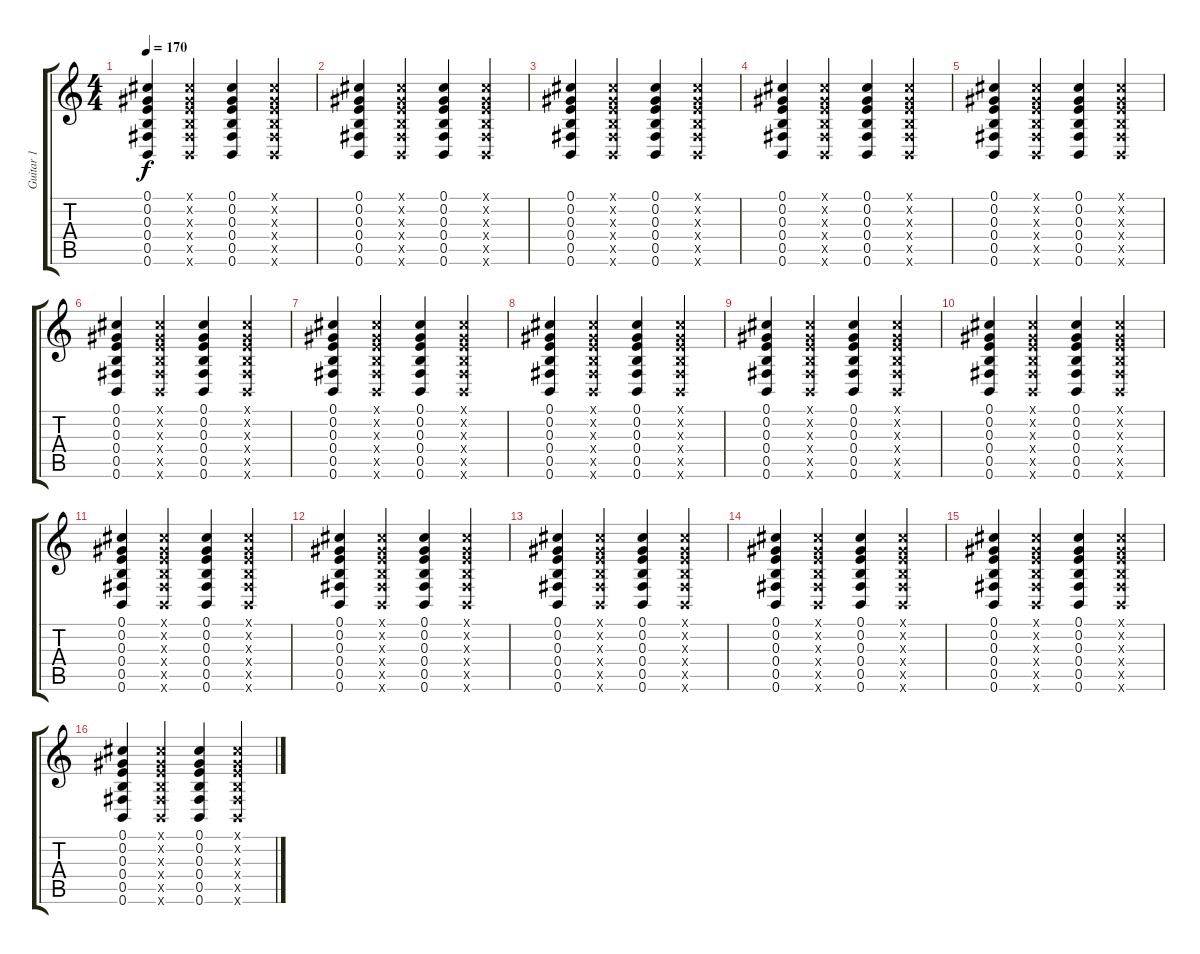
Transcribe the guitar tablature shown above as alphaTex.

\track ("Guitar 1" "Guitar 1") {instrument overdrivenguitar}
\staff {score tabs}
\tuning (Db4 Ab3 E3 B2 Gb2 B1) {hide}
\ts (4 4)
\tempo 170
\clef g2
\ks c
(0.1 0.2 0.3 0.4 0.5 0.6).4{dy f} (0.1{x} 0.2{x} 0.3{x} 0.4{x} 0.5{x} 0.6{x}).4 (0.1 0.2 0.3 0.4 0.5 0.6).4 (0.1{x} 0.2{x} 0.3{x} 0.4{x} 0.5{x} 0.6{x}).4 |
(0.1 0.2 0.3 0.4 0.5 0.6).4 (0.1{x} 0.2{x} 0.3{x} 0.4{x} 0.5{x} 0.6{x}).4 (0.1 0.2 0.3 0.4 0.5 0.6).4 (0.1{x} 0.2{x} 0.3{x} 0.4{x} 0.5{x} 0.6{x}).4 |
(0.1 0.2 0.3 0.4 0.5 0.6).4 (0.1{x} 0.2{x} 0.3{x} 0.4{x} 0.5{x} 0.6{x}).4 (0.1 0.2 0.3 0.4 0.5 0.6).4 (0.1{x} 0.2{x} 0.3{x} 0.4{x} 0.5{x} 0.6{x}).4 |
(0.1 0.2 0.3 0.4 0.5 0.6).4 (0.1{x} 0.2{x} 0.3{x} 0.4{x} 0.5{x} 0.6{x}).4 (0.1 0.2 0.3 0.4 0.5 0.6).4 (0.1{x} 0.2{x} 0.3{x} 0.4{x} 0.5{x} 0.6{x}).4 |
(0.1 0.2 0.3 0.4 0.5 0.6).4 (0.1{x} 0.2{x} 0.3{x} 0.4{x} 0.5{x} 0.6{x}).4 (0.1 0.2 0.3 0.4 0.5 0.6).4 (0.1{x} 0.2{x} 0.3{x} 0.4{x} 0.5{x} 0.6{x}).4 |
(0.1 0.2 0.3 0.4 0.5 0.6).4 (0.1{x} 0.2{x} 0.3{x} 0.4{x} 0.5{x} 0.6{x}).4 (0.1 0.2 0.3 0.4 0.5 0.6).4 (0.1{x} 0.2{x} 0.3{x} 0.4{x} 0.5{x} 0.6{x}).4 |
(0.1 0.2 0.3 0.4 0.5 0.6).4 (0.1{x} 0.2{x} 0.3{x} 0.4{x} 0.5{x} 0.6{x}).4 (0.1 0.2 0.3 0.4 0.5 0.6).4 (0.1{x} 0.2{x} 0.3{x} 0.4{x} 0.5{x} 0.6{x}).4 |
(0.1 0.2 0.3 0.4 0.5 0.6).4 (0.1{x} 0.2{x} 0.3{x} 0.4{x} 0.5{x} 0.6{x}).4 (0.1 0.2 0.3 0.4 0.5 0.6).4 (0.1{x} 0.2{x} 0.3{x} 0.4{x} 0.5{x} 0.6{x}).4 |
(0.1 0.2 0.3 0.4 0.5 0.6).4 (0.1{x} 0.2{x} 0.3{x} 0.4{x} 0.5{x} 0.6{x}).4 (0.1 0.2 0.3 0.4 0.5 0.6).4 (0.1{x} 0.2{x} 0.3{x} 0.4{x} 0.5{x} 0.6{x}).4 |
(0.1 0.2 0.3 0.4 0.5 0.6).4 (0.1{x} 0.2{x} 0.3{x} 0.4{x} 0.5{x} 0.6{x}).4 (0.1 0.2 0.3 0.4 0.5 0.6).4 (0.1{x} 0.2{x} 0.3{x} 0.4{x} 0.5{x} 0.6{x}).4 |
(0.1 0.2 0.3 0.4 0.5 0.6).4 (0.1{x} 0.2{x} 0.3{x} 0.4{x} 0.5{x} 0.6{x}).4 (0.1 0.2 0.3 0.4 0.5 0.6).4 (0.1{x} 0.2{x} 0.3{x} 0.4{x} 0.5{x} 0.6{x}).4 |
(0.1 0.2 0.3 0.4 0.5 0.6).4 (0.1{x} 0.2{x} 0.3{x} 0.4{x} 0.5{x} 0.6{x}).4 (0.1 0.2 0.3 0.4 0.5 0.6).4 (0.1{x} 0.2{x} 0.3{x} 0.4{x} 0.5{x} 0.6{x}).4 |
(0.1 0.2 0.3 0.4 0.5 0.6).4 (0.1{x} 0.2{x} 0.3{x} 0.4{x} 0.5{x} 0.6{x}).4 (0.1 0.2 0.3 0.4 0.5 0.6).4 (0.1{x} 0.2{x} 0.3{x} 0.4{x} 0.5{x} 0.6{x}).4 |
(0.1 0.2 0.3 0.4 0.5 0.6).4 (0.1{x} 0.2{x} 0.3{x} 0.4{x} 0.5{x} 0.6{x}).4 (0.1 0.2 0.3 0.4 0.5 0.6).4 (0.1{x} 0.2{x} 0.3{x} 0.4{x} 0.5{x} 0.6{x}).4 |
(0.1 0.2 0.3 0.4 0.5 0.6).4 (0.1{x} 0.2{x} 0.3{x} 0.4{x} 0.5{x} 0.6{x}).4 (0.1 0.2 0.3 0.4 0.5 0.6).4 (0.1{x} 0.2{x} 0.3{x} 0.4{x} 0.5{x} 0.6{x}).4 |
(0.1 0.2 0.3 0.4 0.5 0.6).4 (0.1{x} 0.2{x} 0.3{x} 0.4{x} 0.5{x} 0.6{x}).4 (0.1 0.2 0.3 0.4 0.5 0.6).4 (0.1{x} 0.2{x} 0.3{x} 0.4{x} 0.5{x} 0.6{x}).4
